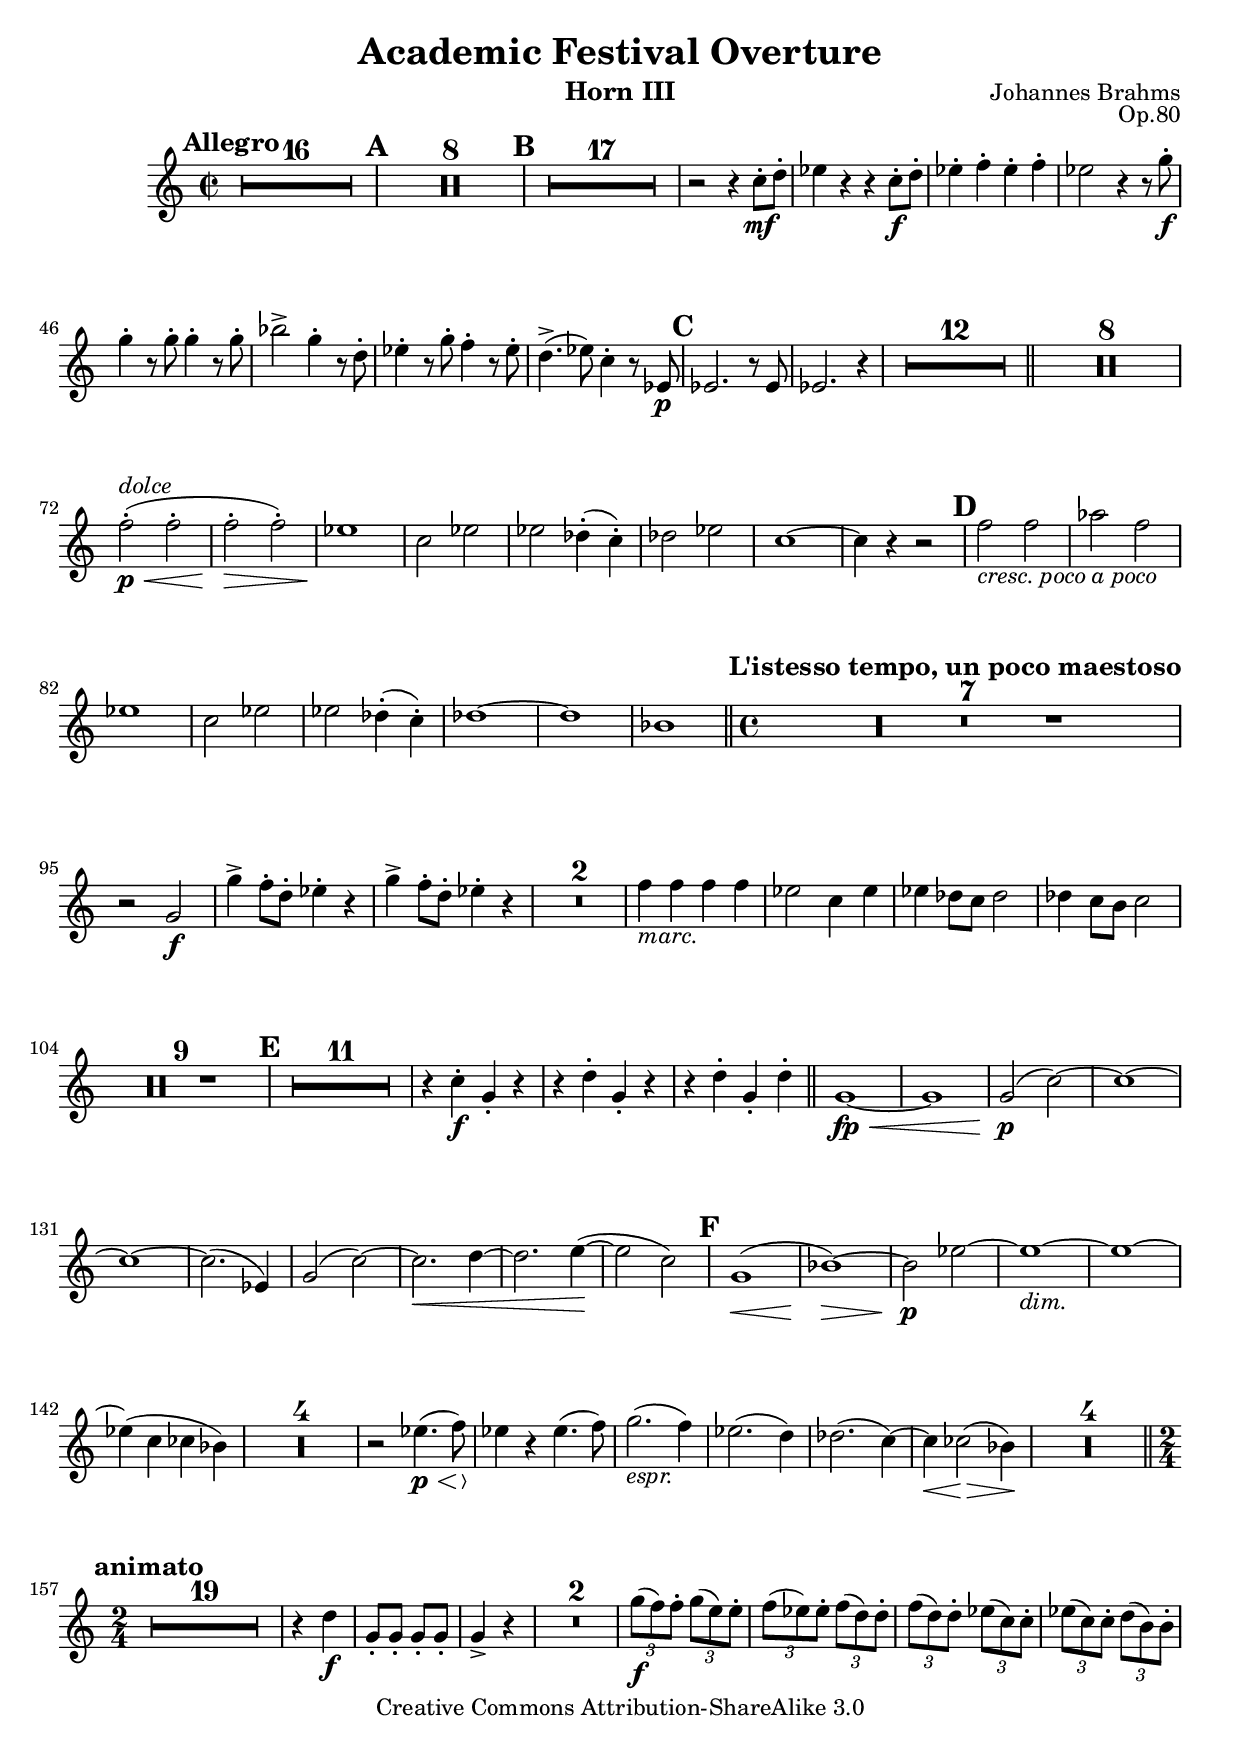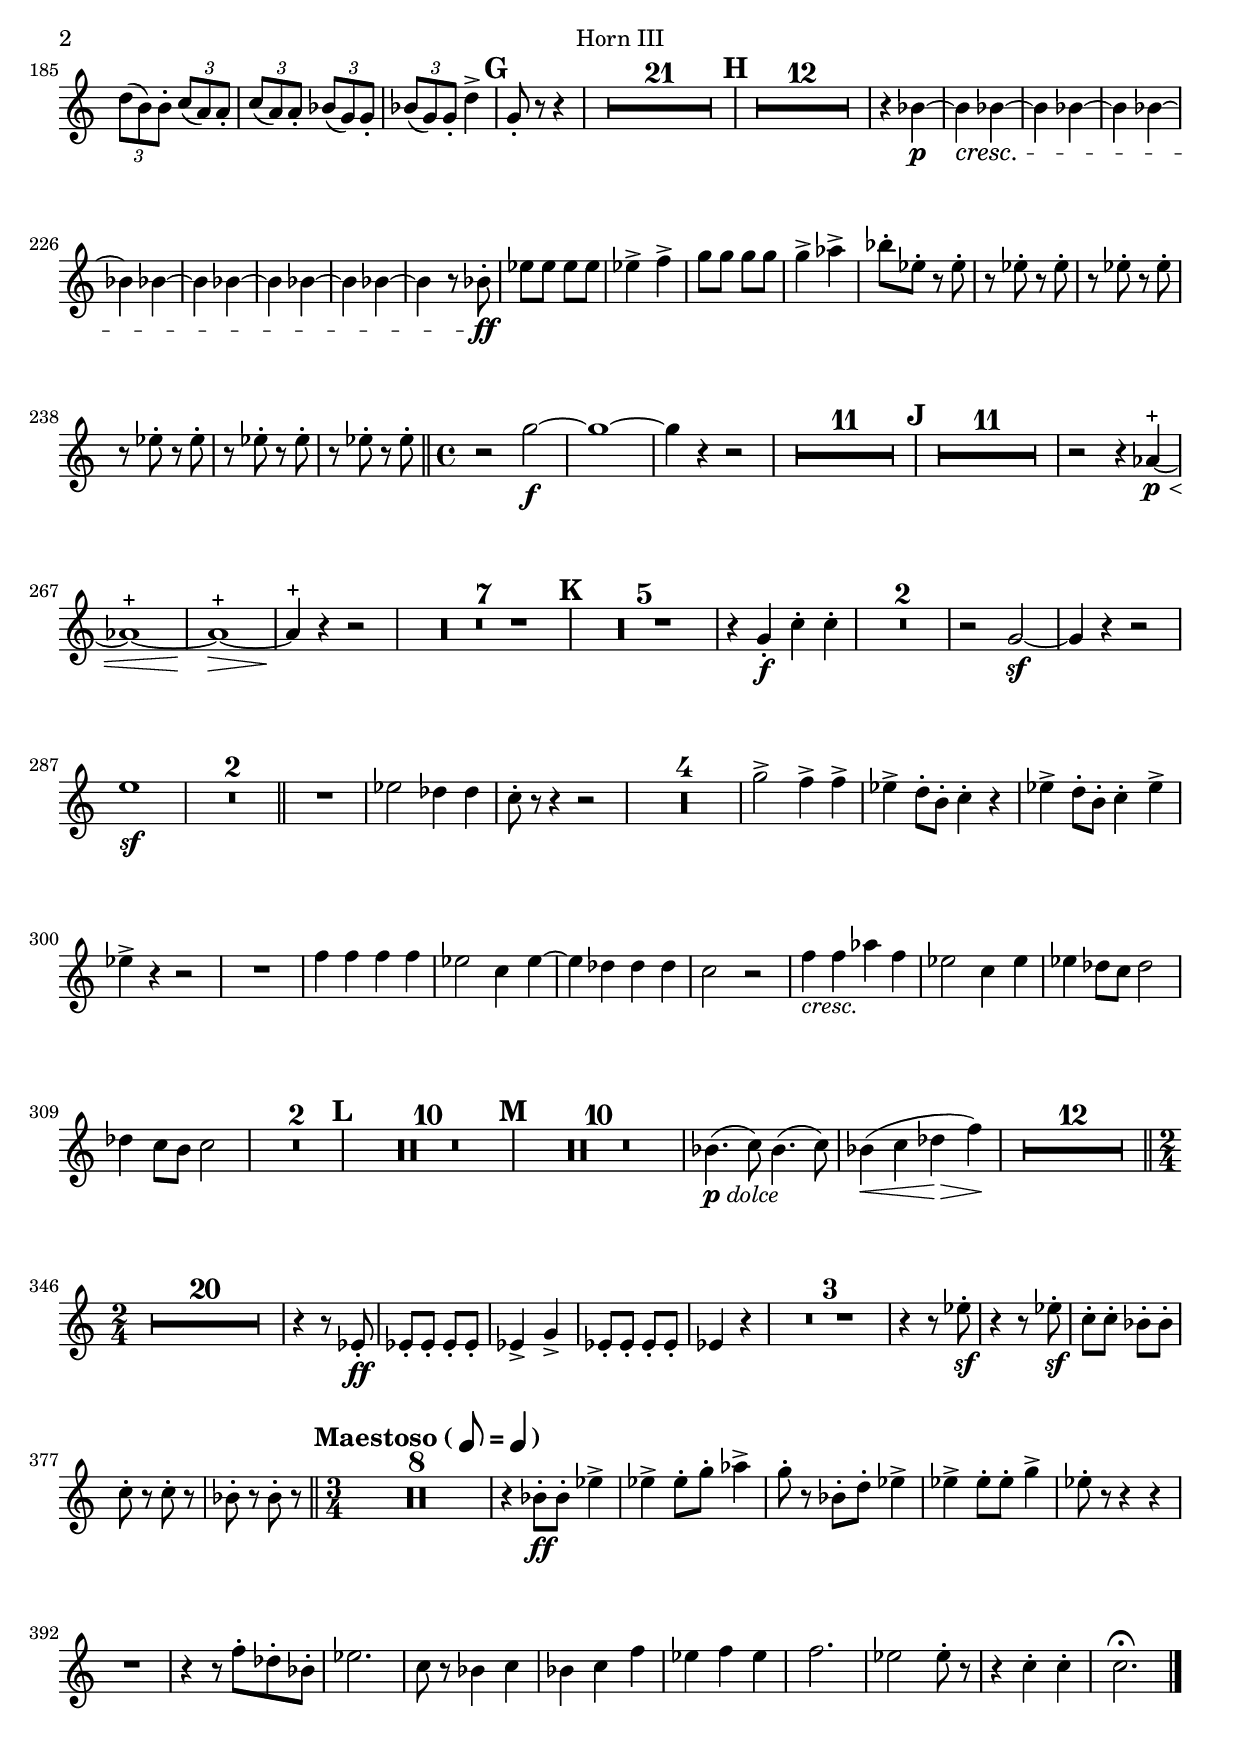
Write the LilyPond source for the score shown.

\version "2.11.40"

\include "defs.lyi" 
hornThree = \relative c''
{
  \transposition e
  R1*16 |

  \mark \default
  R1*8 |

  \mark \default
  R1*17 |
  r2 r4 c8-.\mf d-. |
  ees4 r r c8-.\f d-. |
  ees4-. f-. ees-. f-. |
  ees2 r4 r8 g-.\f |
  g4-. r8 g-. g4-. r8 g-. |
  bes2-> g4-. r8 d-. |
  ees4-. r8 g-. f4-. r8 ees-. |
  d4.->( ees8) c4-. r8 ees,\p |

  \mark \default
  ees2. r8 ees |
  ees2. r4 |
  R1*12 |
  R1*8 |
  f'2-.(\p^\markup{\italic dolce}\< f-. |
  f-.\> f-.) |
  ees1\! |
  c2 ees |
  ees des4-.( c-.) |
  des2 ees |
  c1~ |
  c4 r r2 |

  \mark \default
  f2_\markup{\italic{cresc. poco a poco}} f |
  aes f |
  ees1 |
  c2 ees |
  ees des4-.( c-.) |
  des1~ | des | bes |

  %\time 4/4
  R1*7 |
  r2 g\f |
  g'4-> f8-. d-. ees4-. r |
  g4-> f8-. d-. ees4-. r |
  R1*2 |
  f4_\markup{\italic marc.} f f f |
  ees2 c4 ees |
  ees des8 c des2 |
  des4 c8 b c2 |
  R1*9 |

  \mark \default
  R1*11 |
  r4 c-.\f g-. r |
  r4 d'-. g,-. r |
  r4 d'-. g,-. d'-. |
  g,1~\fp\< | g
  g2(\p c~) |
  c1~ | c~ | c2.( ees,4) |
  g2( c~) |
  c2.\< d4~ |
  d2. e4~(\! |
  e2 c) |

  \mark \default
  g1(\< |
  bes~\>) |
  bes2\p ees~ |
  ees1~_\markup{\italic dim.}
  ees~ |
  ees4( c ces bes) |
  R1*4 |
  r2 ees4.\p\<( f8)\> |
  ees4\! r ees4.( f8) |
  g2.(_\markup{\italic espr.} f4) |
  ees2.( d4) |
  des2.( c4~) |
  c\< ces2(\> bes4)\! |
  R1*4 |

  %\time 2/4
  R2*19 |
  r4 d\f |
  g,8-. g-. g-. g-. |
  g4-> r |
  R2*2 |
  \times 2/3 {g'8(\f f) f-.} \times 2/3 {g( e) e-.} |
  \times 2/3 {f( ees) ees-.} \times 2/3 {f( d) d-.} |
  \times 2/3 {f( d) d-.} \times 2/3 {ees( c) c-.} |
  \times 2/3 {ees( c) c-.} \times 2/3 {d( b) b-.} |
  \times 2/3 {d( b) b-.} \times 2/3 {c( a) a-.} |
  \times 2/3 {c( a) a-.} \times 2/3 {bes( g) g-.} |
  \times 2/3 {bes( g) g-.} d'4-> |

  \mark \default
  g,8-. r r4 |
  R2*21 |

  \mark \default
  R2*12 |
  r4 bes~\p\cresc |
  \repeat unfold 7 {bes bes~ |}
  bes r8 bes-.\ff |
  ees ees ees ees |
  ees4-> f-> |
  g8 g g g |
  g4-> aes-> |
  bes8-. ees,-. r ees-. |
  \repeat unfold 5 {r ees-. r ees-. |}

  %\time 4/4
  r2 g~\f |
  g1~ |
  g4 r r2 |
  R1*11 |

  \mark \default
  R1*11 |
  r2 r4 aes,~-+\p\< |
  aes1~-+ | aes~-+\> | aes4-+\! r r2 |
  R1*7 |

  \mark \default
  R1*5 |
  r4 g-.\f c-. c-. |
  R1*2 |
  r2 g~\sf |
  g4 r r2 |
  e'1\sf |
  R1*2 |
  R1 |
  ees2 des4 des |
  c8-. r r4 r2 |
  R1*4 |
  g'2-> f4-> f-> |
  ees-> d8-. b-. c4-. r |
  ees-> d8-. b-. c4-. ees-> |
  ees-> r r2 |
  R1 |
  f4 f f f |
  ees2 c4 ees~ |
  ees des des des |
  c2 r |
  f4_\markup{\italic cresc.} f aes f |
  ees2 c4 ees |
  ees des8 c des2 |
  des4 c8 b c2 |
  R1*2 |

  \mark \default
  R1*10 |

  \mark \default
  R1*10 |
  bes4.(_\markup{\dynamic p \italic dolce} c8) bes4.( c8) |
  bes4(\< c des\> f)\! |
  R1*12 |

  %\time 2/4
  R2*20 |
  r4 r8 ees,8-.\ff |
  ees8-. ees-. ees-. ees-. |
  ees4-> g-> |
  ees8-. ees-. ees-. ees-. |
  ees4 r |
  R2*3 |
  r4 r8 ees'-.\sf |
  r4 r8 ees-.\sf |
  c-. c-. bes-. bes-. |
  c-. r c-. r |
  bes-. r bes-. r |

  %\time 3/4
  R2.*8 |
  r4 bes8-.\ff bes-. ees4-> |
  ees-> ees8-. g-. aes4-> |
  g8-. r bes,-. d-. ees4-> |
  ees-> ees8-. ees-. g4-> |
  ees8-. r r4 r4 |
  R2. |
  r4 r8 f8-. des-. bes-. |
  ees2. |
  c8 r bes4 c |
  bes c f |
  ees f ees |
  f2. |
  ees2 ees8-. r |
  r4 c-. c-. |
  c2.\fermata |
}

 

instrument = "Horn III"

notes = \hornThree

\version "2.11.40"

\include "defs.lyi"

\paper
{
  ragged-last-bottom = ##f
}

\book
{
  \include "header.lyi"
  \score
  {
    \new Staff
    {
      \set Score.skipBars = ##t
      << \notes \outline >>
    }
  }
}



